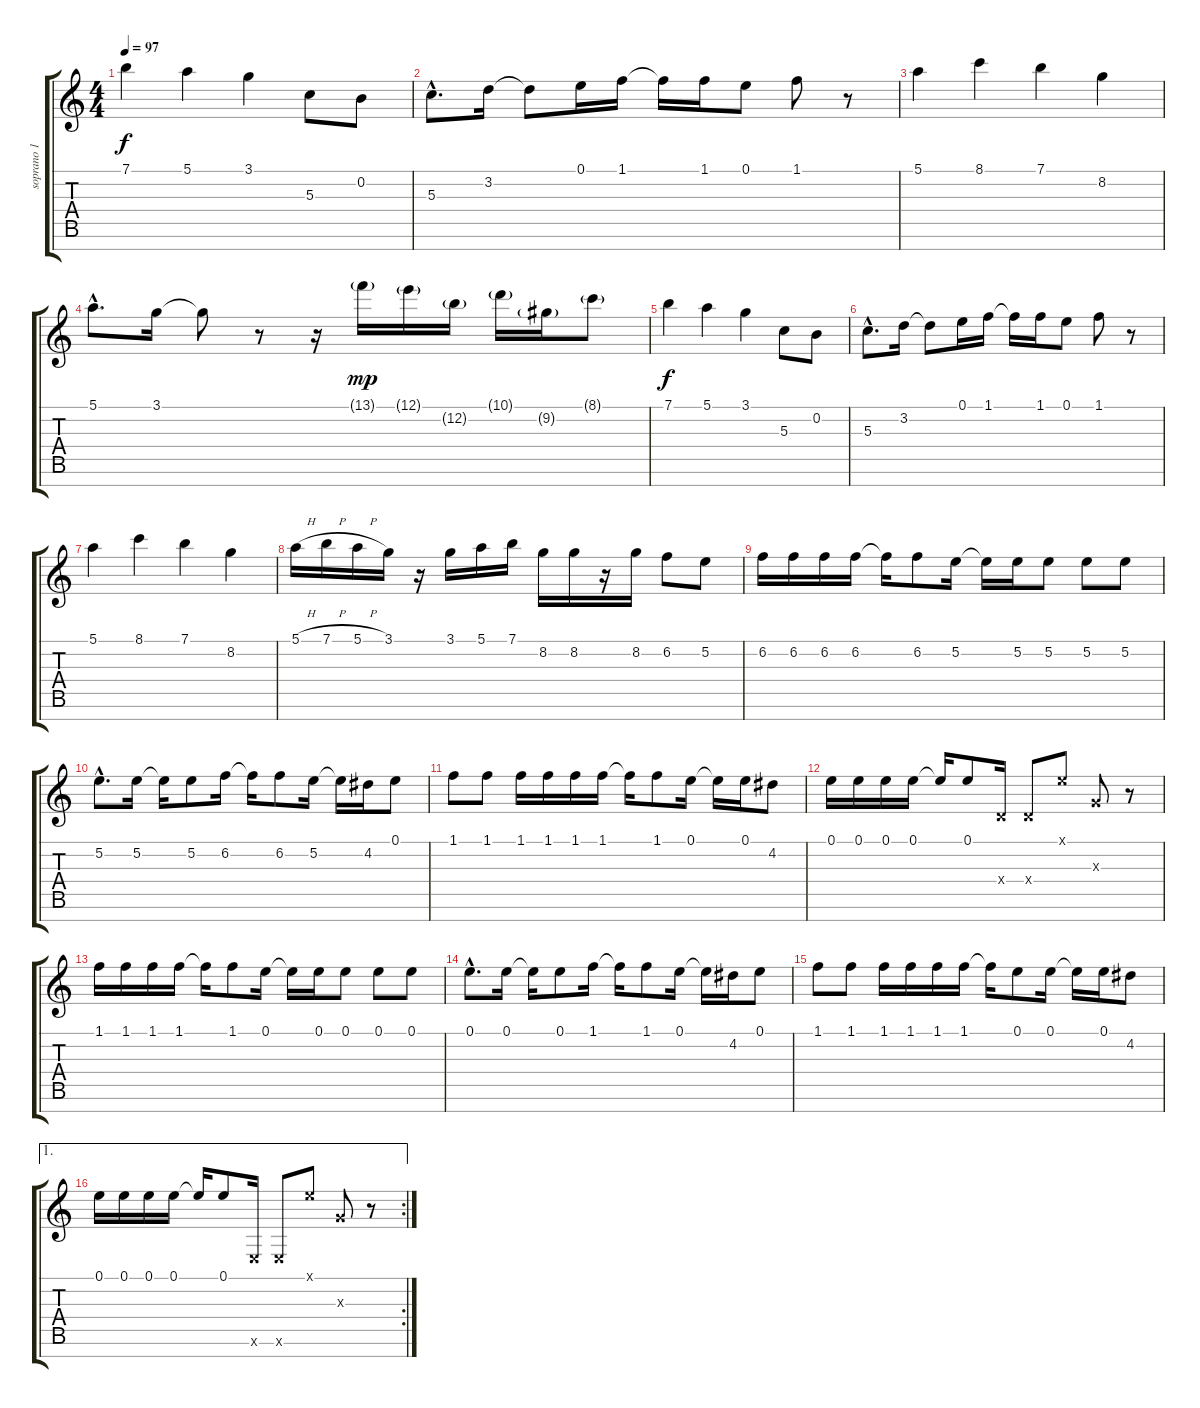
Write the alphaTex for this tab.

\track ("soprano 1" "soprano 1") {instrument acousticguitarnylon}
\staff {score tabs}
\tuning (E4 B3 G3 D3 A2 E2 B1) {hide}
\ts (4 4)
\tempo 97
\clef g2
\ks c
7.1.4{dy f} 5.1.4 3.1.4 5.3.8 0.2.8 |
5.3{hac}.8{d} 3.2.16 3.2{t}.8 0.1.16 1.1.16 1.1{t}.16 1.1.16 0.1.8 1.1.8 r.8 |
5.1.4 8.1.4 7.1.4 8.2.4 |
5.1{hac}.8{d} 3.1.16 3.1{t}.8 r.8 r.16 13.1{g}.16{dy mp} 12.1{g}.16 12.2{g}.16 10.1{g}.16 9.2{g}.16 8.1{g}.8 |
7.1.4{dy f} 5.1.4 3.1.4 5.3.8 0.2.8 |
5.3{hac}.8{d} 3.2.16 3.2{t}.8 0.1.16 1.1.16 1.1{t}.16 1.1.16 0.1.8 1.1.8 r.8 |
5.1.4 8.1.4 7.1.4 8.2.4 |
5.1{h}.16 7.1{h}.16 5.1{h}.16 3.1.16 r.16 3.1.16 5.1.16 7.1.16 8.2.16 8.2.16 r.16 8.2.16 6.2.8 5.2.8 |
6.2.16 6.2.16 6.2.16 6.2.16 6.2{t}.16 6.2.8 5.2.16 5.2{t}.16 5.2.16 5.2.8 5.2.8 5.2.8 |
5.2{hac}.8{d} 5.2.16 5.2{t}.16 5.2.8 6.2.16 6.2{t}.16 6.2.8 5.2.16 5.2{t}.16 4.2.16 0.1.8 |
1.1.8 1.1.8 1.1.16 1.1.16 1.1.16 1.1.16 1.1{t}.16 1.1.8 0.1.16 0.1{t}.16 0.1.16 4.2.8 |
0.1.16 0.1.16 0.1.16 0.1.16 0.1{t}.16 0.1.8 0.4{x}.16 0.4{x}.8 0.1{x}.8 0.3{x}.8 r.8 |
1.1.16 1.1.16 1.1.16 1.1.16 1.1{t}.16 1.1.8 0.1.16 0.1{t}.16 0.1.16 0.1.8 0.1.8 0.1.8 |
0.1{hac}.8{d} 0.1.16 0.1{t}.16 0.1.8 1.1.16 1.1{t}.16 1.1.8 0.1.16 0.1{t}.16 4.2.16 0.1.8 |
1.1.8 1.1.8 1.1.16 1.1.16 1.1.16 1.1.16 1.1{t}.16 0.1.8 0.1.16 0.1{t}.16 0.1.16 4.2.8 |
\ae 1
\rc 2
0.1.16 0.1.16 0.1.16 0.1.16 0.1{t}.16 0.1.8 0.6{x}.16 0.6{x}.8 0.1{x}.8 0.3{x}.8 r.8
